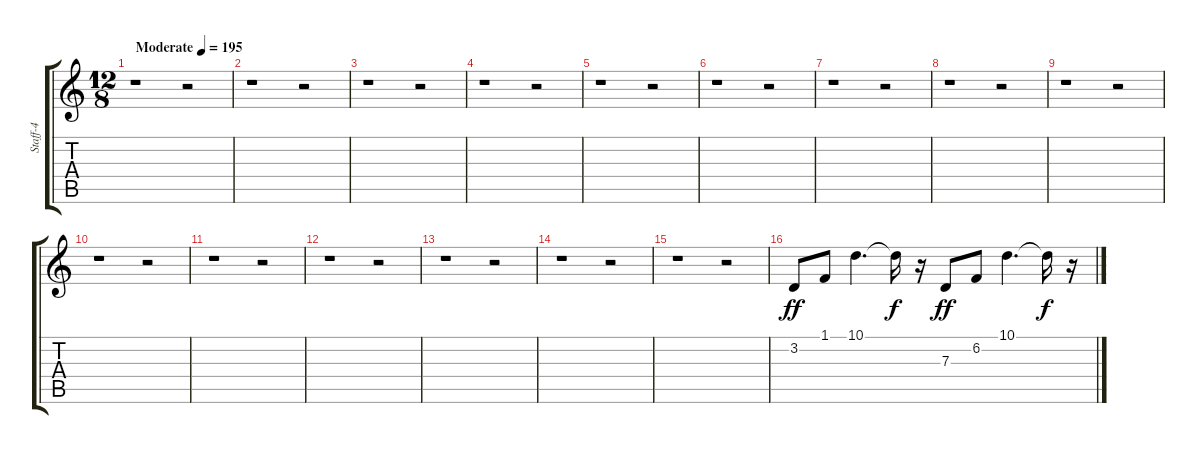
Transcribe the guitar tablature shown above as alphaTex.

\track ("Staff-4" "Staff-4") {instrument musicbox}
\staff {score tabs}
\tuning (E4 B3 G3 D3 A2 E2) {hide}
\ts (12 8)
\tempo (195 "Moderate")
\clef g2
\ks c
r.1{dy ff instrument musicbox} r.2 |
r.1 r.2 |
r.1 r.2 |
r.1 r.2 |
r.1 r.2 |
r.1 r.2 |
r.1 r.2 |
r.1 r.2 |
r.1 r.2 |
r.1 r.2 |
r.1 r.2 |
r.1 r.2 |
r.1 r.2 |
r.1 r.2 |
r.1 r.2 |
3.2.8 1.1.8 10.1.4{d} 10.1{t}.16{dy f} r.16 7.3.8{dy ff} 6.2.8 10.1.4{d} 10.1{t}.16{dy f} r.16
